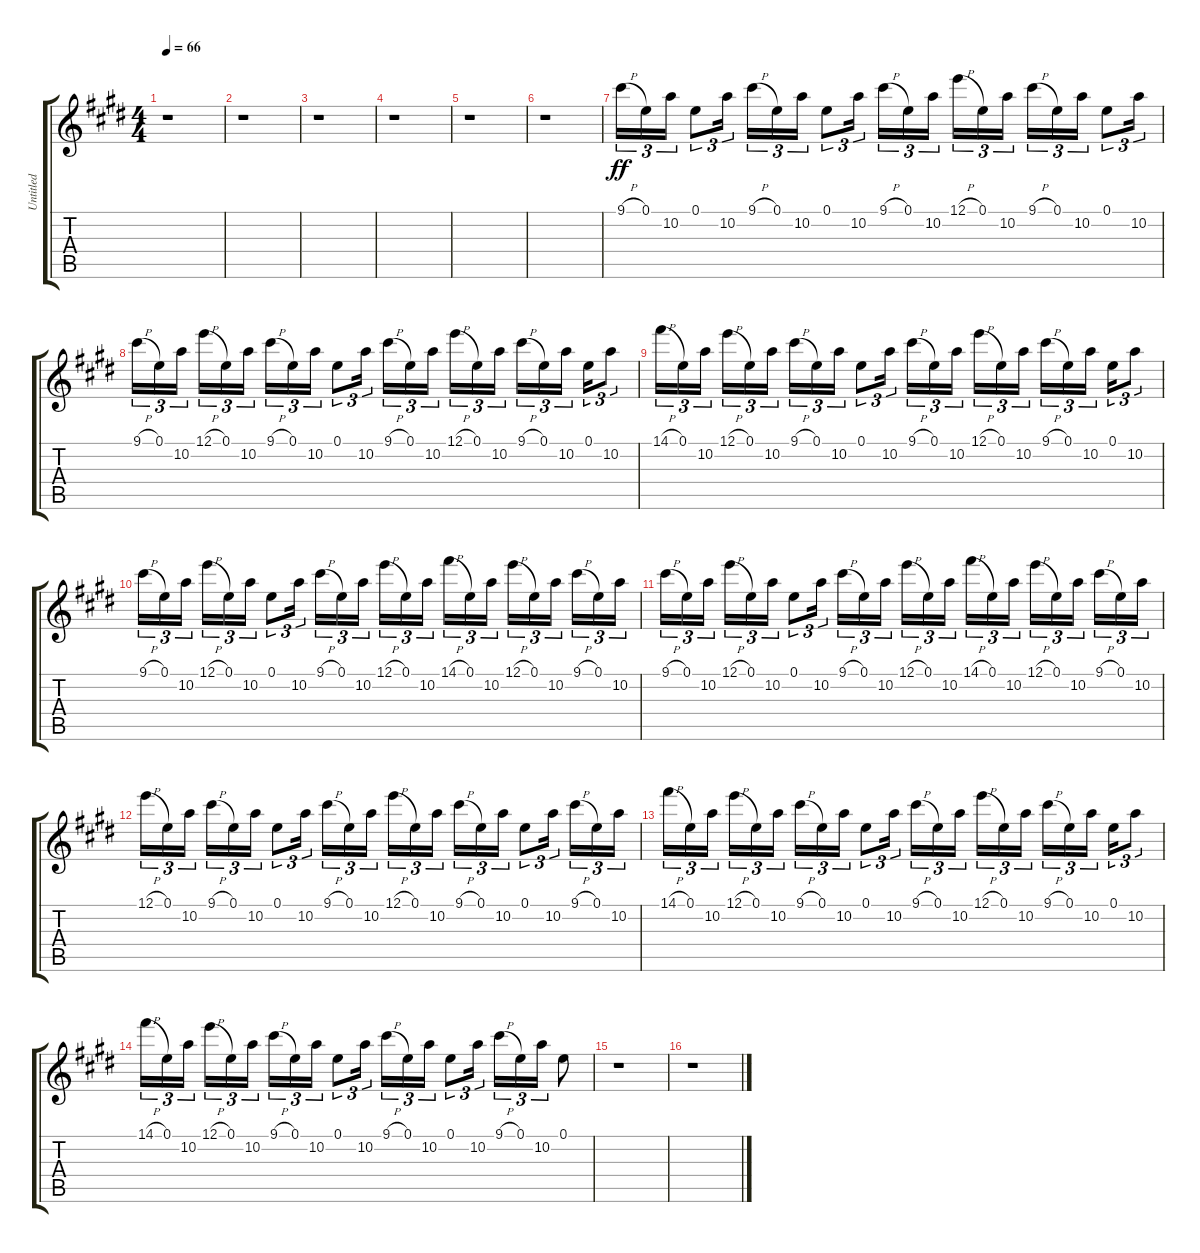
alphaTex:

\track ("Untitled" "Untitled") {instrument distortionguitar}
\staff {score tabs}
\tuning (E4 B3 G3 D3 A2 E2) {hide}
\ts (4 4)
\tempo 66
\clef g2
\ks e
r.1{dy mf} |
r.1 |
r.1 |
r.1 |
r.1 |
r.1 |
9.1{h}.16{tu (3 2) dy ff} 0.1.16{tu (3 2)} 10.2.16{tu (3 2)} 0.1.8{tu (3 2)} 10.2.16{tu (3 2)} 9.1{h}.16{tu (3 2)} 0.1.16{tu (3 2)} 10.2.16{tu (3 2)} 0.1.8{tu (3 2)} 10.2.16{tu (3 2)} 9.1{h}.16{tu (3 2)} 0.1.16{tu (3 2)} 10.2.16{tu (3 2) beam splitsecondary} 12.1{h}.16{tu (3 2)} 0.1.16{tu (3 2)} 10.2.16{tu (3 2)} 9.1{h}.16{tu (3 2)} 0.1.16{tu (3 2)} 10.2.16{tu (3 2)} 0.1.8{tu (3 2)} 10.2.16{tu (3 2)} |
9.1{h}.16{tu (3 2)} 0.1.16{tu (3 2)} 10.2.16{tu (3 2) beam splitsecondary} 12.1{h}.16{tu (3 2)} 0.1.16{tu (3 2)} 10.2.16{tu (3 2)} 9.1{h}.16{tu (3 2)} 0.1.16{tu (3 2)} 10.2.16{tu (3 2)} 0.1.8{tu (3 2)} 10.2.16{tu (3 2)} 9.1{h}.16{tu (3 2)} 0.1.16{tu (3 2)} 10.2.16{tu (3 2) beam splitsecondary} 12.1{h}.16{tu (3 2)} 0.1.16{tu (3 2)} 10.2.16{tu (3 2)} 9.1{h}.16{tu (3 2)} 0.1.16{tu (3 2)} 10.2.16{tu (3 2) beam splitsecondary} 0.1.16{tu (3 2)} 10.2.8{tu (3 2)} |
14.1{h}.16{tu (3 2)} 0.1.16{tu (3 2)} 10.2.16{tu (3 2) beam splitsecondary} 12.1{h}.16{tu (3 2)} 0.1.16{tu (3 2)} 10.2.16{tu (3 2)} 9.1{h}.16{tu (3 2)} 0.1.16{tu (3 2)} 10.2.16{tu (3 2)} 0.1.8{tu (3 2)} 10.2.16{tu (3 2)} 9.1{h}.16{tu (3 2)} 0.1.16{tu (3 2)} 10.2.16{tu (3 2) beam splitsecondary} 12.1{h}.16{tu (3 2)} 0.1.16{tu (3 2)} 10.2.16{tu (3 2)} 9.1{h}.16{tu (3 2)} 0.1.16{tu (3 2)} 10.2.16{tu (3 2) beam splitsecondary} 0.1.16{tu (3 2)} 10.2.8{tu (3 2)} |
9.1{h}.16{tu (3 2)} 0.1.16{tu (3 2)} 10.2.16{tu (3 2) beam splitsecondary} 12.1{h}.16{tu (3 2)} 0.1.16{tu (3 2)} 10.2.16{tu (3 2)} 0.1.8{tu (3 2)} 10.2.16{tu (3 2) beam splitsecondary} 9.1{h}.16{tu (3 2)} 0.1.16{tu (3 2)} 10.2.16{tu (3 2)} 12.1{h}.16{tu (3 2)} 0.1.16{tu (3 2)} 10.2.16{tu (3 2) beam splitsecondary} 14.1{h}.16{tu (3 2)} 0.1.16{tu (3 2)} 10.2.16{tu (3 2)} 12.1{h}.16{tu (3 2)} 0.1.16{tu (3 2)} 10.2.16{tu (3 2) beam splitsecondary} 9.1{h}.16{tu (3 2)} 0.1.16{tu (3 2)} 10.2.16{tu (3 2)} |
9.1{h}.16{tu (3 2)} 0.1.16{tu (3 2)} 10.2.16{tu (3 2) beam splitsecondary} 12.1{h}.16{tu (3 2)} 0.1.16{tu (3 2)} 10.2.16{tu (3 2)} 0.1.8{tu (3 2)} 10.2.16{tu (3 2) beam splitsecondary} 9.1{h}.16{tu (3 2)} 0.1.16{tu (3 2)} 10.2.16{tu (3 2)} 12.1{h}.16{tu (3 2)} 0.1.16{tu (3 2)} 10.2.16{tu (3 2) beam splitsecondary} 14.1{h}.16{tu (3 2)} 0.1.16{tu (3 2)} 10.2.16{tu (3 2)} 12.1{h}.16{tu (3 2)} 0.1.16{tu (3 2)} 10.2.16{tu (3 2) beam splitsecondary} 9.1{h}.16{tu (3 2)} 0.1.16{tu (3 2)} 10.2.16{tu (3 2)} |
12.1{h}.16{tu (3 2)} 0.1.16{tu (3 2)} 10.2.16{tu (3 2) beam splitsecondary} 9.1{h}.16{tu (3 2)} 0.1.16{tu (3 2)} 10.2.16{tu (3 2)} 0.1.8{tu (3 2)} 10.2.16{tu (3 2) beam splitsecondary} 9.1{h}.16{tu (3 2)} 0.1.16{tu (3 2)} 10.2.16{tu (3 2)} 12.1{h}.16{tu (3 2)} 0.1.16{tu (3 2)} 10.2.16{tu (3 2) beam splitsecondary} 9.1{h}.16{tu (3 2)} 0.1.16{tu (3 2)} 10.2.16{tu (3 2)} 0.1.8{tu (3 2)} 10.2.16{tu (3 2) beam splitsecondary} 9.1{h}.16{tu (3 2)} 0.1.16{tu (3 2)} 10.2.16{tu (3 2)} |
14.1{h}.16{tu (3 2)} 0.1.16{tu (3 2)} 10.2.16{tu (3 2) beam splitsecondary} 12.1{h}.16{tu (3 2)} 0.1.16{tu (3 2)} 10.2.16{tu (3 2)} 9.1{h}.16{tu (3 2)} 0.1.16{tu (3 2)} 10.2.16{tu (3 2)} 0.1.8{tu (3 2)} 10.2.16{tu (3 2)} 9.1{h}.16{tu (3 2)} 0.1.16{tu (3 2)} 10.2.16{tu (3 2) beam splitsecondary} 12.1{h}.16{tu (3 2)} 0.1.16{tu (3 2)} 10.2.16{tu (3 2)} 9.1{h}.16{tu (3 2)} 0.1.16{tu (3 2)} 10.2.16{tu (3 2) beam splitsecondary} 0.1.16{tu (3 2)} 10.2.8{tu (3 2)} |
14.1{h}.16{tu (3 2)} 0.1.16{tu (3 2)} 10.2.16{tu (3 2) beam splitsecondary} 12.1{h}.16{tu (3 2)} 0.1.16{tu (3 2)} 10.2.16{tu (3 2)} 9.1{h}.16{tu (3 2)} 0.1.16{tu (3 2)} 10.2.16{tu (3 2)} 0.1.8{tu (3 2)} 10.2.16{tu (3 2)} 9.1{h}.16{tu (3 2)} 0.1.16{tu (3 2)} 10.2.16{tu (3 2)} 0.1.8{tu (3 2)} 10.2.16{tu (3 2)} 9.1{h}.16{tu (3 2)} 0.1.16{tu (3 2)} 10.2.16{tu (3 2)} 0.1.8 |
r.1 |
r.1
